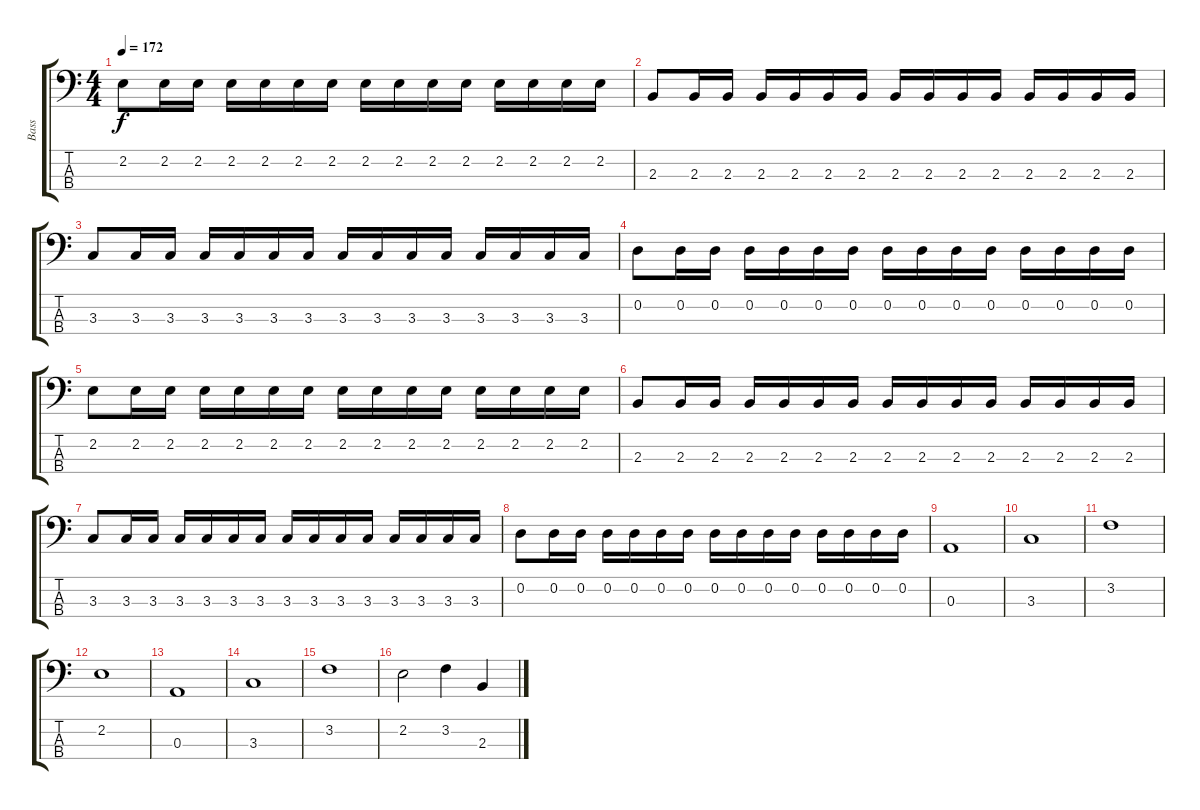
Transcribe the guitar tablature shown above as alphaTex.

\track ("Bass" "Bass") {instrument electricbasspick}
\staff {score tabs}
\tuning (G2 D2 A1 E1) {hide}
\ts (4 4)
\tempo 172
\clef f4
\ks c
2.2.8{dy f} 2.2.16 2.2.16 2.2.16 2.2.16 2.2.16 2.2.16 2.2.16 2.2.16 2.2.16 2.2.16 2.2.16 2.2.16 2.2.16 2.2.16 |
2.3.8 2.3.16 2.3.16 2.3.16 2.3.16 2.3.16 2.3.16 2.3.16 2.3.16 2.3.16 2.3.16 2.3.16 2.3.16 2.3.16 2.3.16 |
3.3.8 3.3.16 3.3.16 3.3.16 3.3.16 3.3.16 3.3.16 3.3.16 3.3.16 3.3.16 3.3.16 3.3.16 3.3.16 3.3.16 3.3.16 |
0.2.8 0.2.16 0.2.16 0.2.16 0.2.16 0.2.16 0.2.16 0.2.16 0.2.16 0.2.16 0.2.16 0.2.16 0.2.16 0.2.16 0.2.16 |
2.2.8 2.2.16 2.2.16 2.2.16 2.2.16 2.2.16 2.2.16 2.2.16 2.2.16 2.2.16 2.2.16 2.2.16 2.2.16 2.2.16 2.2.16 |
2.3.8 2.3.16 2.3.16 2.3.16 2.3.16 2.3.16 2.3.16 2.3.16 2.3.16 2.3.16 2.3.16 2.3.16 2.3.16 2.3.16 2.3.16 |
3.3.8 3.3.16 3.3.16 3.3.16 3.3.16 3.3.16 3.3.16 3.3.16 3.3.16 3.3.16 3.3.16 3.3.16 3.3.16 3.3.16 3.3.16 |
0.2.8 0.2.16 0.2.16 0.2.16 0.2.16 0.2.16 0.2.16 0.2.16 0.2.16 0.2.16 0.2.16 0.2.16 0.2.16 0.2.16 0.2.16 |
0.3.1 |
3.3.1 |
3.2.1 |
2.2.1 |
0.3.1 |
3.3.1 |
3.2.1 |
2.2.2 3.2.4 2.3.4
